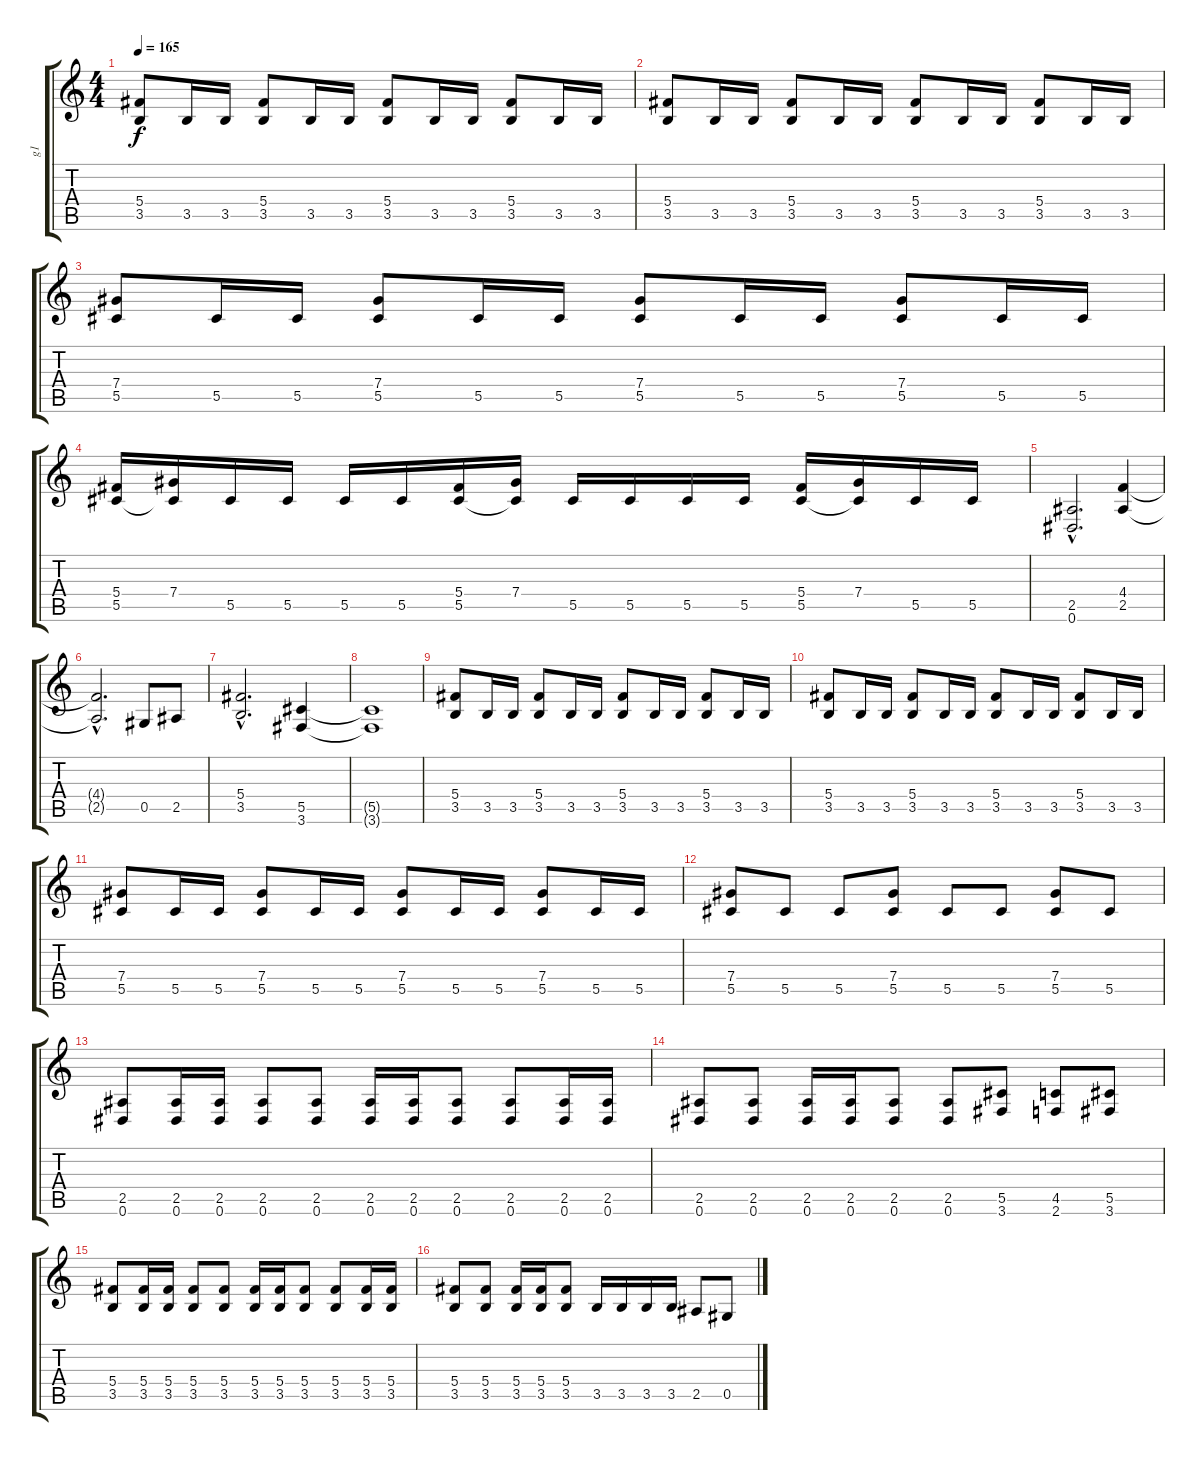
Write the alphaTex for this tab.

\track ("g1" "g1") {instrument distortionguitar}
\staff {score tabs}
\tuning (Eb4 Bb3 Gb3 Db3 Ab2 Eb2) {hide}
\ts (4 4)
\tempo 165
\clef g2
\ks c
(5.4 3.5).8{dy f} 3.5.16 3.5.16 (5.4 3.5).8 3.5.16 3.5.16 (5.4 3.5).8 3.5.16 3.5.16 (5.4 3.5).8 3.5.16 3.5.16 |
(5.4 3.5).8 3.5.16 3.5.16 (5.4 3.5).8 3.5.16 3.5.16 (5.4 3.5).8 3.5.16 3.5.16 (5.4 3.5).8 3.5.16 3.5.16 |
(7.4 5.5).8 5.5.16 5.5.16 (7.4 5.5).8 5.5.16 5.5.16 (7.4 5.5).8 5.5.16 5.5.16 (7.4 5.5).8 5.5.16 5.5.16 |
(5.4 5.5).16 (7.4 5.5{t}).16 5.5.16 5.5.16 5.5.16 5.5.16 (5.4 5.5).16 (7.4 5.5{t}).16 5.5.16 5.5.16 5.5.16 5.5.16 (5.4 5.5).16 (7.4 5.5{t}).16 5.5.16 5.5.16 |
(2.5{hac} 0.6{hac}).2{d} (4.4 2.5).4 |
(4.4{hac t} 2.5{hac t}).2{d} 0.5.8 2.5.8 |
(5.4{hac} 3.5{hac}).2{d} (5.5 3.6).4 |
(5.5{t} 3.6{t}).1 |
(5.4 3.5).8 3.5.16 3.5.16 (5.4 3.5).8 3.5.16 3.5.16 (5.4 3.5).8 3.5.16 3.5.16 (5.4 3.5).8 3.5.16 3.5.16 |
(5.4 3.5).8 3.5.16 3.5.16 (5.4 3.5).8 3.5.16 3.5.16 (5.4 3.5).8 3.5.16 3.5.16 (5.4 3.5).8 3.5.16 3.5.16 |
(7.4 5.5).8 5.5.16 5.5.16 (7.4 5.5).8 5.5.16 5.5.16 (7.4 5.5).8 5.5.16 5.5.16 (7.4 5.5).8 5.5.16 5.5.16 |
(7.4 5.5).8 5.5.8 5.5.8 (7.4 5.5).8 5.5.8 5.5.8 (7.4 5.5).8 5.5.8 |
(2.5 0.6).8 (2.5 0.6).16 (2.5 0.6).16 (2.5 0.6).8 (2.5 0.6).8 (2.5 0.6).16 (2.5 0.6).16 (2.5 0.6).8 (2.5 0.6).8 (2.5 0.6).16 (2.5 0.6).16 |
(2.5 0.6).8 (2.5 0.6).8 (2.5 0.6).16 (2.5 0.6).16 (2.5 0.6).8 (2.5 0.6).8 (5.5 3.6).8 (4.5 2.6).8 (5.5 3.6).8 |
(5.4 3.5).8 (5.4 3.5).16 (5.4 3.5).16 (5.4 3.5).8 (5.4 3.5).8 (5.4 3.5).16 (5.4 3.5).16 (5.4 3.5).8 (5.4 3.5).8 (5.4 3.5).16 (5.4 3.5).16 |
(5.4 3.5).8 (5.4 3.5).8 (5.4 3.5).16 (5.4 3.5).16 (5.4 3.5).8 3.5.16 3.5.16 3.5.16 3.5.16 2.5.8 0.5.8
